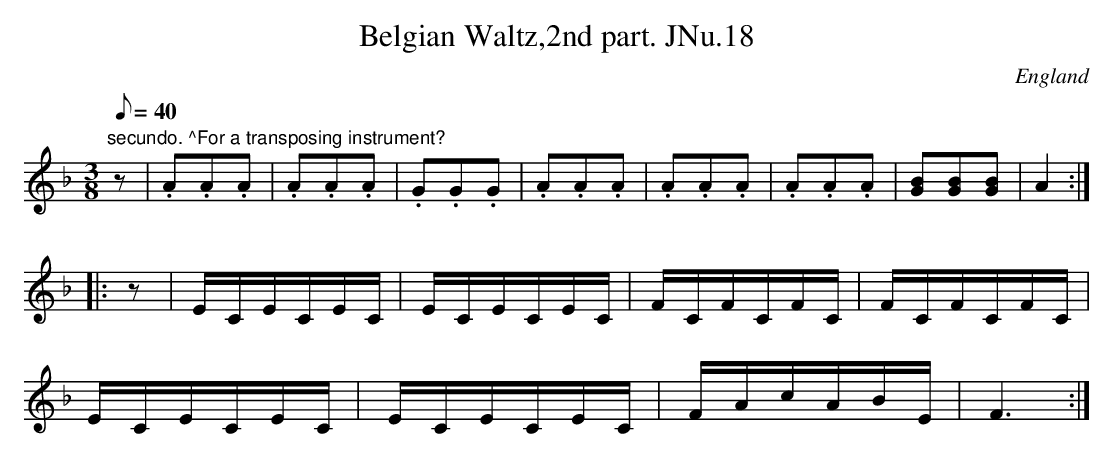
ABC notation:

X:1
T:Belgian Waltz,2nd part. JNu.18
L:1/8
M:3/8
O:England
Q:40
K:F
"secundo. ^For a transposing instrument?"z|.A.A.A|.A.A.A|.G.G.G|.A.A.A|\
.A.A.A|.A.A.A|[.GB][.GB][.GB]|A2:|!
|:z|E/C/E/C/E/C/|E/C/E/C/E/C/|F/C/F/C/F/C/|F/C/F/C/F/C/|!
E/C/E/C/E/C/|E/C/E/C/E/C/|F/A/c/A/B/E/|F3:|
